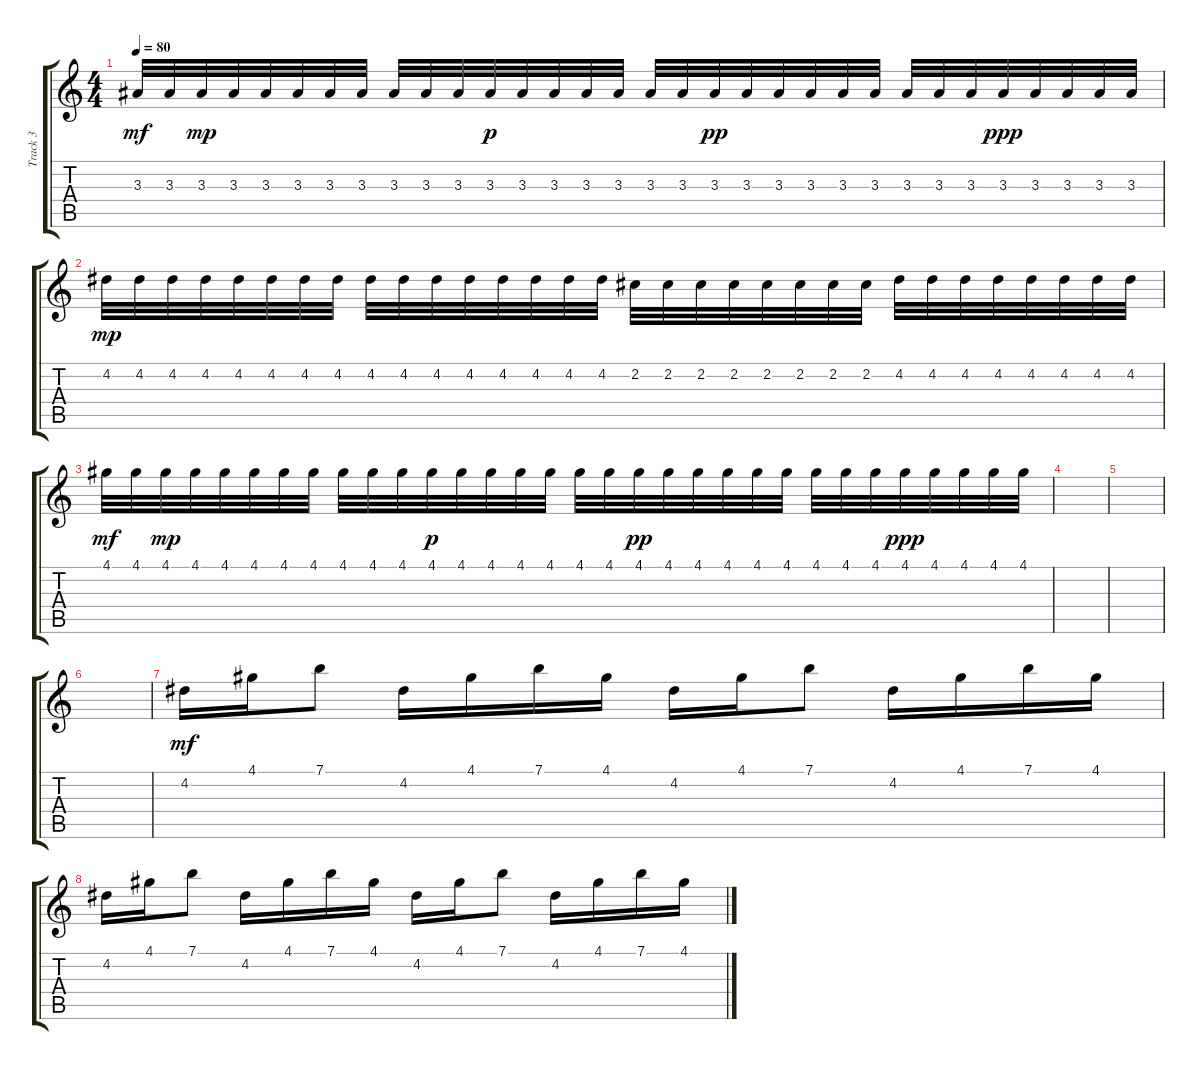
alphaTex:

\track ("Track 3" "Track 3") {instrument banjo}
\staff {score tabs}
\tuning (E4 B3 G3 D3 A2 E2) {hide}
\displaytranspose 12
\ts (4 4)
\tempo 80
\clef g2
\ks c
3.3.32{dy mf} 3.3.32 3.3.32{dy mp} 3.3.32 3.3.32 3.3.32 3.3.32 3.3.32 3.3.32 3.3.32 3.3.32 3.3.32{dy p} 3.3.32 3.3.32 3.3.32 3.3.32 3.3.32 3.3.32 3.3.32{dy pp} 3.3.32 3.3.32 3.3.32 3.3.32 3.3.32 3.3.32 3.3.32 3.3.32 3.3.32{dy ppp} 3.3.32 3.3.32 3.3.32 3.3.32 |
4.2.32{dy mp} 4.2.32 4.2.32 4.2.32 4.2.32 4.2.32 4.2.32 4.2.32 4.2.32 4.2.32 4.2.32 4.2.32 4.2.32 4.2.32 4.2.32 4.2.32 2.2.32 2.2.32 2.2.32 2.2.32 2.2.32 2.2.32 2.2.32 2.2.32 4.2.32 4.2.32 4.2.32 4.2.32 4.2.32 4.2.32 4.2.32 4.2.32 |
4.1.32{dy mf} 4.1.32 4.1.32{dy mp} 4.1.32 4.1.32 4.1.32 4.1.32 4.1.32 4.1.32 4.1.32 4.1.32 4.1.32{dy p} 4.1.32 4.1.32 4.1.32 4.1.32 4.1.32 4.1.32 4.1.32{dy pp} 4.1.32 4.1.32 4.1.32 4.1.32 4.1.32 4.1.32 4.1.32 4.1.32 4.1.32{dy ppp} 4.1.32 4.1.32 4.1.32 4.1.32 |
|
|
|
4.2.16{dy mf} 4.1.16 7.1.8 4.2.16 4.1.16 7.1.16 4.1.16 4.2.16 4.1.16 7.1.8 4.2.16 4.1.16 7.1.16 4.1.16 |
4.2.16 4.1.16 7.1.8 4.2.16 4.1.16 7.1.16 4.1.16 4.2.16 4.1.16 7.1.8 4.2.16 4.1.16 7.1.16 4.1.16
